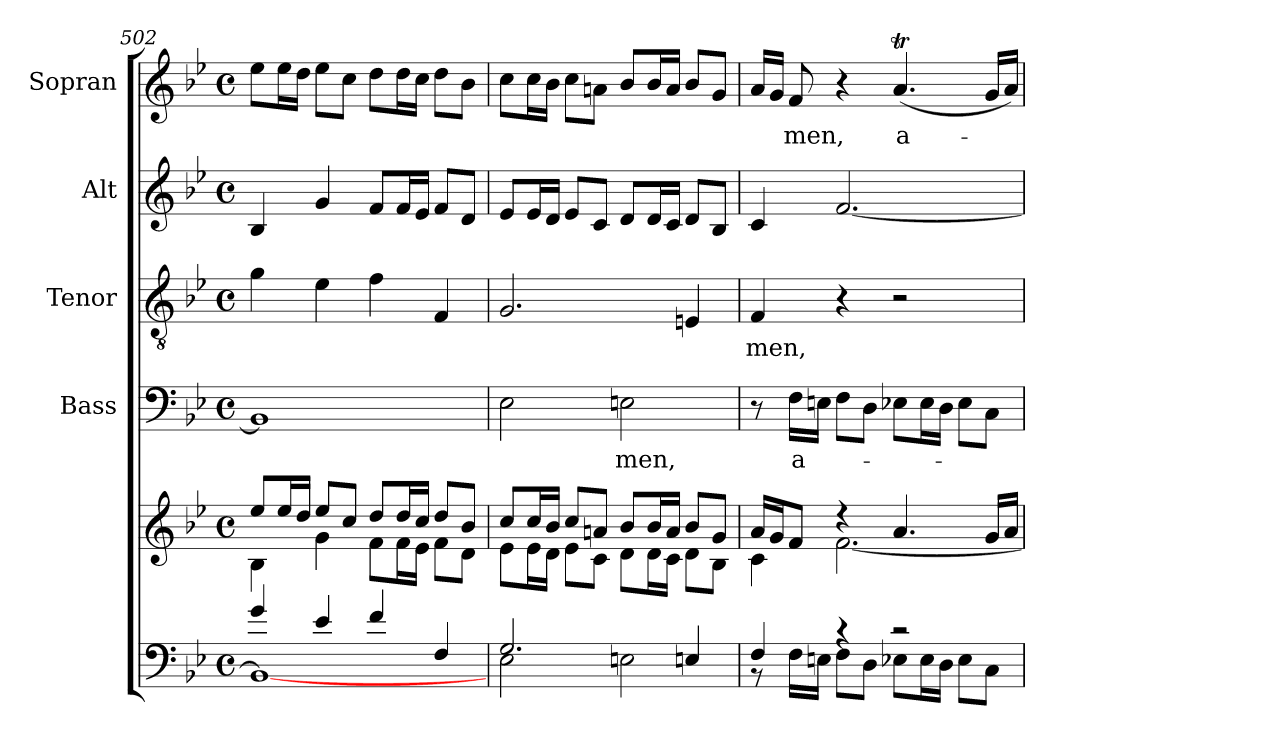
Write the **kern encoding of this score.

**kern	**kern	**kern	**text	**kern	**text	**kern	**kern	**text
*part5	*part5	*part4	*part4	*part3	*part3	*part2	*part1	*part1
*staff6	*staff5	*staff4	*staff4	*staff3	*staff3	*staff2	*staff1	*staff1
*	*	*I"Bass	*	*I"Tenor	*	*I"Alt	*I"Sopran	*
*	*	*I'B.	*	*I'T.	*	*I'A.	*I'S.	*
*clefF4	*clefG2	*clefF4	*	*clefGv2	*	*clefG2	*clefG2	*
*k[b-e-]	*k[b-e-]	*k[b-e-]	*	*k[b-e-]	*	*k[b-e-]	*k[b-e-]	*
*B-:	*B-:	*B-:	*	*B-:	*	*B-:	*B-:	*
*M4/4	*M4/4	*M4/4	*	*M4/4	*	*M4/4	*M4/4	*
*met(c)	*met(c)	*met(c)	*	*met(c)	*	*met(c)	*met(c)	*
=502	=502	=502	=502	=502	=502	=502	=502	=502
*^	*^	*	*	*	*	*	*	*
4g/	1BB-_	8ee-/L	4B-\	1BB-]	.	4g\	.	4B-/	8ee-\L	.
.	.	16ee-/L	.	.	.	.	.	.	16ee-\L	.
.	.	16dd/JJ	.	.	.	.	.	.	16dd\JJ	.
4e-/	.	8ee-/L	4g\	.	.	4e-\	.	4g/	8ee-\L	.
.	.	8cc/J	.	.	.	.	.	.	8cc\J	.
4f/	.	8dd/L	8f\L	.	.	4f\	.	8f/L	8dd\L	.
.	.	16dd/L	16f\L	.	.	.	.	16f/L	16dd\L	.
.	.	16cc/JJ	16e-\JJ	.	.	.	.	16e-/JJ	16cc\JJ	.
4F/	.	8dd/L	8f\L	.	.	4F/	.	8f/L	8dd\L	.
.	.	8b-/J	8d\J	.	.	.	.	8d/J	8b-\J	.
=503	=503	=503	=503	=503	=503	=503	=503	=503	=503	=503
2.G/	2E-\	8cc/L	8e-\L	2E-\	.	2.G/	.	8e-/L	8cc\L	.
.	.	16cc/L	16e-\L	.	.	.	.	16e-/L	16cc\L	.
.	.	16b-/JJ	16d\JJ	.	.	.	.	16d/JJ	16b-\JJ	.
.	.	8cc/L	8e-\L	.	.	.	.	8e-/L	8cc\L	.
.	.	8an/J	8c\J	.	.	.	.	8c/J	8an\J	.
!	!	!	!	!	!LO:LY:b	!	!	!	!	!
.	2En\	8b-/L	8d\L	2En\	-men,	.	.	8d/L	8b-/L	.
.	.	16b-/L	16d\L	.	.	.	.	16d/L	16b-/L	.
.	.	16a/JJ	16c\JJ	.	.	.	.	16c/JJ	16a/JJ	.
4En/	.	8b-/L	8d\L	.	.	4En/	.	8d/L	8b-/L	.
.	.	8g/J	8B-\J	.	.	.	.	8B-/J	8g/J	.
=504	=504	=504	=504	=504	=504	=504	=504	=504	=504	=504
!	!	!	!	!	!	!	!LO:LY:b	!	!	!
4F/	8rBB	16a/LL	4c\	8r	.	4F/	-men,	4c/	16a/LL	.
.	.	16g/J	.	.	.	.	.	.	16g/JJ	.
!	!	!	!	!	!LO:LY:b	!	!	!	!	!LO:LY:b
.	16F\LL	8f/J	.	16F\LL	a-	.	.	.	8f/	-men,
.	16En\JJ	.	.	16En\JJ	.	.	.	.	.	.
4rc	8F\L	4rdd	[<2.f\	8F\L	.	4r	.	[2.f/	4r	.
.	8D\J	.	.	8D\J	.	.	.	.	.	.
!	!	!	!	!	!	!	!	!	!	!LO:LY:b
2rc	8E-X\L	4.a/	.	8E-X\L	.	2r	.	.	(<4.at/	a-
.	16E-\L	.	.	16E-\L	.	.	.	.	.	.
.	16D\JJ	.	.	16D\JJ	.	.	.	.	.	.
.	8E-\L	.	.	8E-\L	.	.	.	.	.	.
.	8C\J	16g/LL	.	8C\J	.	.	.	.	16g/LL	.
.	.	16a/JJ	.	.	.	.	.	.	16a/JJ)	.
*v	*v	*	*	*	*	*	*	*	*	*
*	*v	*v	*	*	*	*	*	*	*
=	=	=	=	=	=	=	=	=
*-	*-	*-	*-	*-	*-	*-	*-	*-
